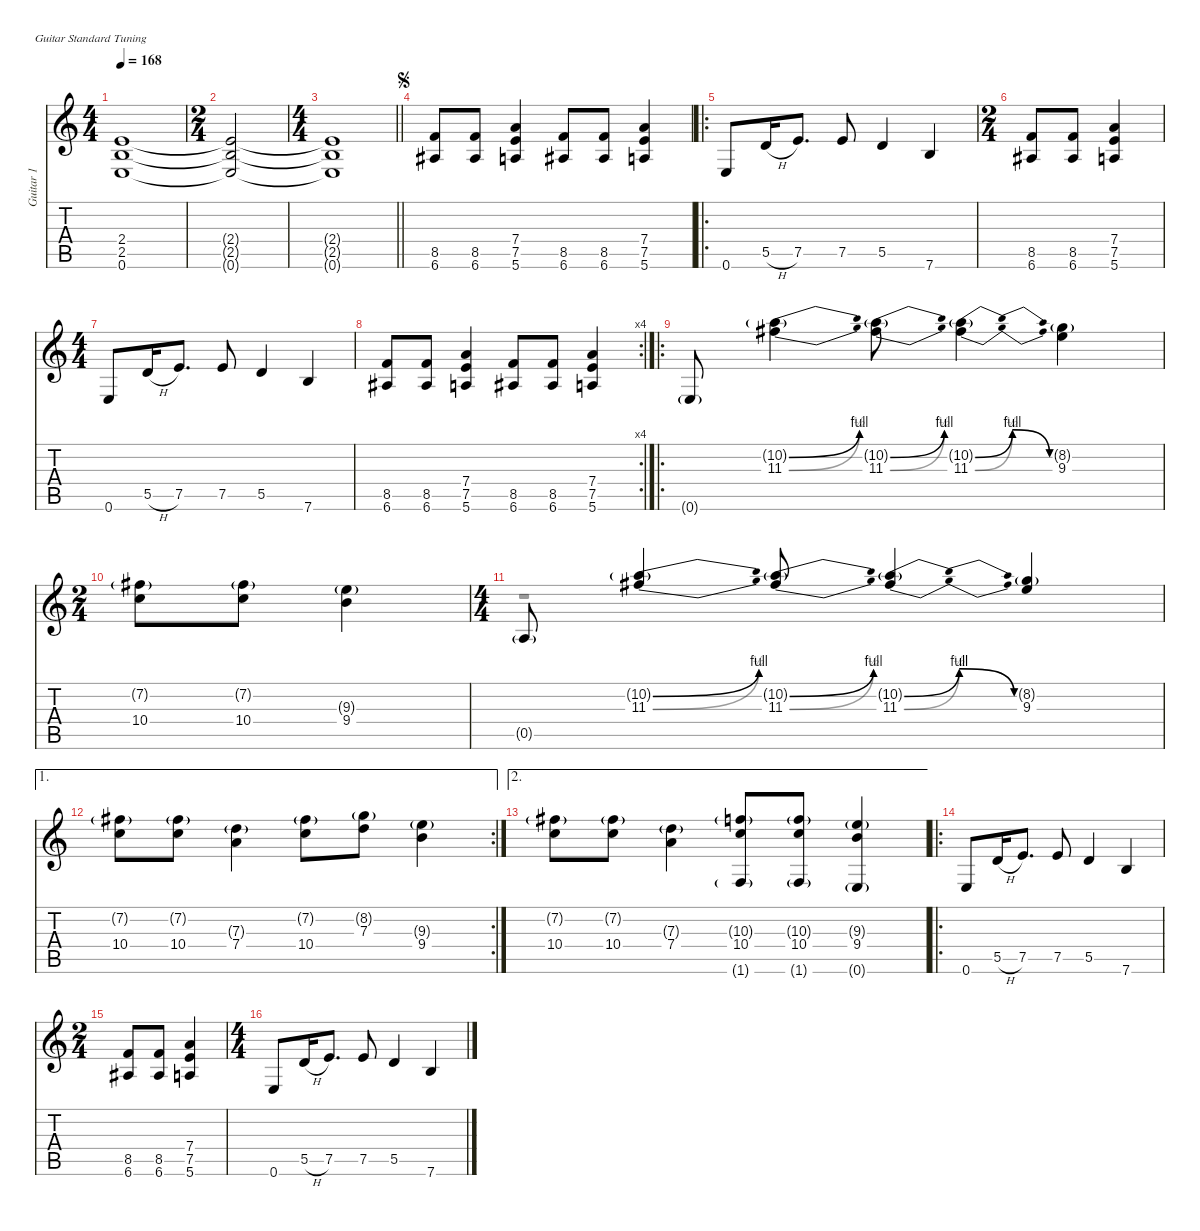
\defaultSystemsLayout 4
\hideDynamics
\bracketExtendMode nobrackets
\firstSystemTrackNameMode fullname
\otherSystemsTrackNameOrientation horizontal
\track ("Guitar 1" "dist.guit.") {instrument distortionguitar}
\staff {score tabs}
\tuning (E4 B3 G3 D3 A2 E2)
\voice
\ts (4 4)
\tempo 168
\clef g2
\ks c
(2.4{t} 2.5{t} 0.6{t}).1{dy f beam Up} |
\ts (2 4)
\beaming (8 2 2)
(2.4{t} 2.5{t} 0.6{t}).2{beam Up} |
\ts (4 4)
\beaming (8 2 2 2 2)
\barLineRight lightlight
(2.4{t} 2.5{t} 0.6{t}).1{beam Up} |
\jump segno
(8.5 6.6{acc #}).8{beam Up} (8.5 6.6{acc #}).8{beam Up} (7.4 7.5 5.6).4{beam Up} (8.5 6.6{acc #}).8{beam Up} (8.5 6.6{acc #}).8{beam Up} (7.4 7.5 5.6).4{beam Up} |
\ro
0.6.8{beam Up} 5.5{h}.16{beam Up} 7.5.8{d beam Up} 7.5.8{beam Up} 5.5.4{beam Up} 7.6.4{beam Up} |
\ts (2 4)
\beaming (8 2 2)
(8.5 6.6{acc #}).8{beam Up} (8.5 6.6{acc #}).8{beam Up} (7.4 7.5 5.6).4{beam Up} |
\ts (4 4)
\beaming (8 2 2 2 2)
0.6.8{beam Up} 5.5{h}.16{beam Up} 7.5.8{d beam Up} 7.5.8{beam Up} 5.5.4{beam Up} 7.6.4{beam Up} |
\rc 4
(8.5 6.6{acc #}).8{beam Up} (8.5 6.6{acc #}).8{beam Up} (7.4 7.5 5.6).4{beam Up} (8.5 6.6{acc #}).8{beam Up} (8.5 6.6{acc #}).8{beam Up} (7.4 7.5 5.6).4{beam Up} |
\ro
0.6{g}.8{dy mf beam Up} (10.2{be (bend 0 0 30 4) g} 11.3{be (bend 0 0 30 2) acc #}).4{dy f beam Down} (10.2{be (bend 0 0 30 4) g} 11.3{be (bend 0 0 30 2) acc #}).8{beam Down} (10.2{be (bendrelease 0 0 15 4 30 4 45 0) g} 11.3{be (bendrelease 0 0 15 2 30 2 45 0) acc #}).4{beam Down} (8.2{g} 9.3).4{beam Down} |
\ts (2 4)
\beaming (8 2 2)
(7.2{g acc #} 10.4).8{beam Down} (7.2{g acc #} 10.4).8{beam Down} (9.3{g} 9.4).4{beam Down} |
\ts (4 4)
\beaming (8 2 2 2 2)
0.5{g}.8{dy mf beam Up} (10.2{be (bend 0 0 30 4) g} 11.3{be (bend 0 0 30 2) acc #}).4{dy f beam Up} (10.2{be (bend 0 0 30 4) g} 11.3{be (bend 0 0 30 2) acc #}).8{beam Up} (10.2{be (bendrelease 0 0 15 4 30 4 45 0) g} 11.3{be (bendrelease 0 0 15 2 30 2 45 0) acc #}).4{beam Up} (8.2{g} 9.3).4{beam Up} |
\ae 1
\rc 2
(7.2{g acc #} 10.4).8{beam Down} (7.2{g acc #} 10.4).8{beam Down} (7.3{g} 7.4).4{beam Down} (7.2{g acc #} 10.4).8{beam Down} (8.2{g} 7.3).8{beam Down} (9.3{g} 9.4).4{beam Down} |
\ae 2
(7.2{g acc #} 10.4).8{beam Down} (7.2{g acc #} 10.4).8{beam Down} (7.3{g} 7.4).4{beam Down} (10.3{g} 10.4 1.6{g}).8{beam Up} (10.3{g} 10.4 1.6{g}).8{beam Up} (9.3{g} 9.4 0.6{g}).4{beam Up} |
\ro
0.6.8{beam Up} 5.5{h}.16{beam Up} 7.5.8{d beam Up} 7.5.8{beam Up} 5.5.4{beam Up} 7.6.4{beam Up} |
\ts (2 4)
\beaming (8 2 2)
(8.5 6.6{acc #}).8{beam Up} (8.5 6.6{acc #}).8{beam Up} (7.4 7.5 5.6).4{beam Up} |
\ts (4 4)
\beaming (8 2 2 2 2)
0.6.8{beam Up} 5.5{h}.16{beam Up} 7.5.8{d beam Up} 7.5.8{beam Up} 5.5.4{beam Up} 7.6.4{beam Up}
\voice
\clef g2
\ottava regular
\simile none
\ks c
|
|
\barLineRight lightlight
|
|
|
|
|
|
|
|
r.1{dy mf beam Down} |
|
|
|
|
